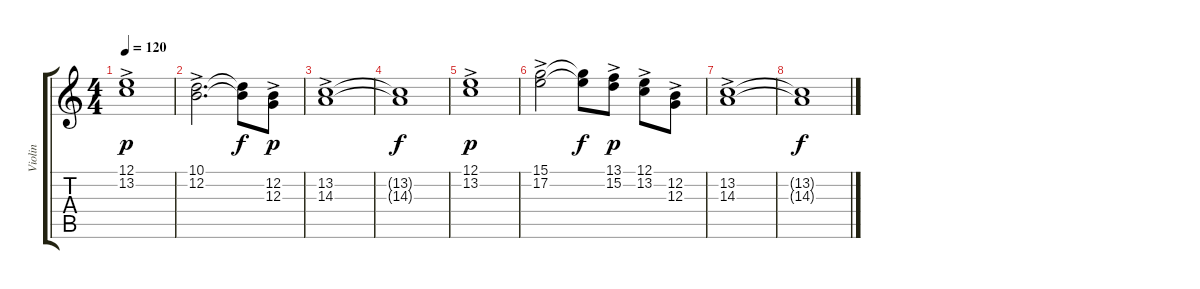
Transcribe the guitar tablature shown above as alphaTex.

\track ("Violin" "Violin") {instrument violin}
\staff {score tabs}
\tuning (E4 B3 G3 D3 A2 E2) {hide}
\ts (4 4)
\tempo 120
\clef g2
\ks c
(12.1{ac} 13.2{ac}).1{dy p} |
(10.1{ac} 12.2{ac}).2{d} (10.1{t} 12.2{t}).8{dy f} (12.2{ac} 12.3{ac}).8{dy p} |
(13.2{ac} 14.3{ac}).1 |
(13.2{t} 14.3{t}).1{dy f} |
(12.1{ac} 13.2{ac}).1{dy p} |
(15.1{ac} 17.2{ac}).2 (15.1{t} 17.2{t}).8{dy f} (13.1{ac} 15.2{ac}).8{dy p} (12.1{ac} 13.2{ac}).8 (12.2{ac} 12.3{ac}).8 |
(13.2{ac} 14.3{ac}).1 |
(13.2{t} 14.3{t}).1{dy f}
